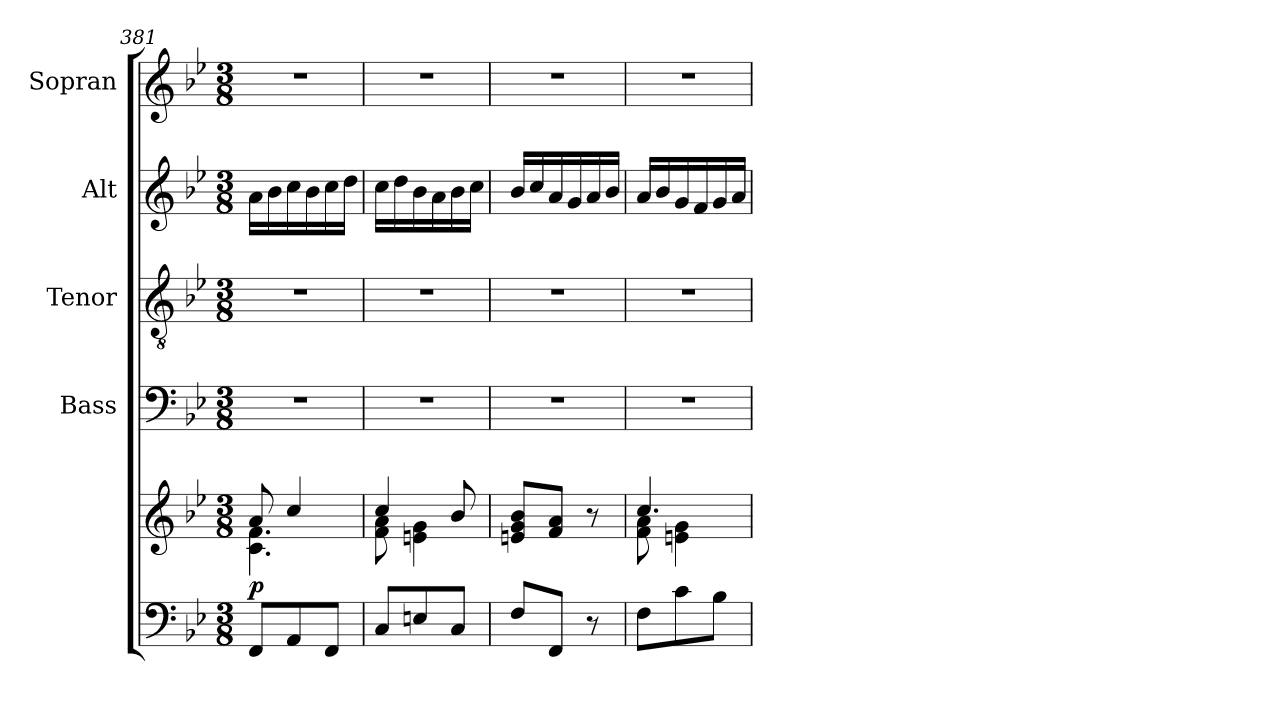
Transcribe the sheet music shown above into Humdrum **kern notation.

**kern	**kern	**dynam	**kern	**kern	**kern	**kern
*part5	*part5	*part5	*part4	*part3	*part2	*part1
*staff6	*staff5	*staff5/6	*staff4	*staff3	*staff2	*staff1
*	*	*	*I"Bass	*I"Tenor	*I"Alt	*I"Sopran
*	*	*	*I'B.	*I'T.	*I'A.	*I'S.
*clefF4	*clefG2	*	*clefF4	*clefGv2	*clefG2	*clefG2
*k[b-e-]	*k[b-e-]	*	*k[b-e-]	*k[b-e-]	*k[b-e-]	*k[b-e-]
*B-:	*B-:	*	*B-:	*B-:	*B-:	*B-:
*M3/8	*M3/8	*	*M3/8	*M3/8	*M3/8	*M3/8
=381	=381	=381	=381	=381	=381	=381
*	*^	*	*	*	*	*
!	!	!	!LO:DY:a=2	!	!	!	!
8FF/L	8a/	4.c\ 4.f\	p	4.r	4.r	16a\LL	4.r
.	.	.	.	.	.	16b-\	.
8AA/	4cc/	.	.	.	.	16cc\	.
.	.	.	.	.	.	16b-\	.
8FF/J	.	.	.	.	.	16cc\	.
.	.	.	.	.	.	16dd\JJ	.
=382	=382	=382	=382	=382	=382	=382	=382
8C/L	4cc/	8f\ 8a\	.	4.r	4.r	16cc\LL	4.r
.	.	.	.	.	.	16dd\	.
8En/	.	4en\ 4g\	.	.	.	16b-\	.
.	.	.	.	.	.	16a\	.
8C/J	8b-/	.	.	.	.	16b-\	.
.	.	.	.	.	.	16cc\JJ	.
*	*v	*v	*	*	*	*	*
=383	=383	=383	=383	=383	=383	=383
8F/L	8en/ 8g/ 8b-/L	.	4.r	4.r	16b-/LL	4.r
.	.	.	.	.	16cc/	.
8FF/J	8f/ 8a/J	.	.	.	16a/	.
.	.	.	.	.	16g/	.
8r	8r	.	.	.	16a/	.
.	.	.	.	.	16b-/JJ	.
=384	=384	=384	=384	=384	=384	=384
*	*^	*	*	*	*	*
8F\L	4.cc/	8f\ 8a\	.	4.r	4.r	16a/LL	4.r
.	.	.	.	.	.	16b-/	.
8c\	.	4en\ 4g\	.	.	.	16g/	.
.	.	.	.	.	.	16f/	.
8B-\J	.	.	.	.	.	16g/	.
.	.	.	.	.	.	16a/JJ	.
*	*v	*v	*	*	*	*	*
=	=	=	=	=	=	=
*-	*-	*-	*-	*-	*-	*-
